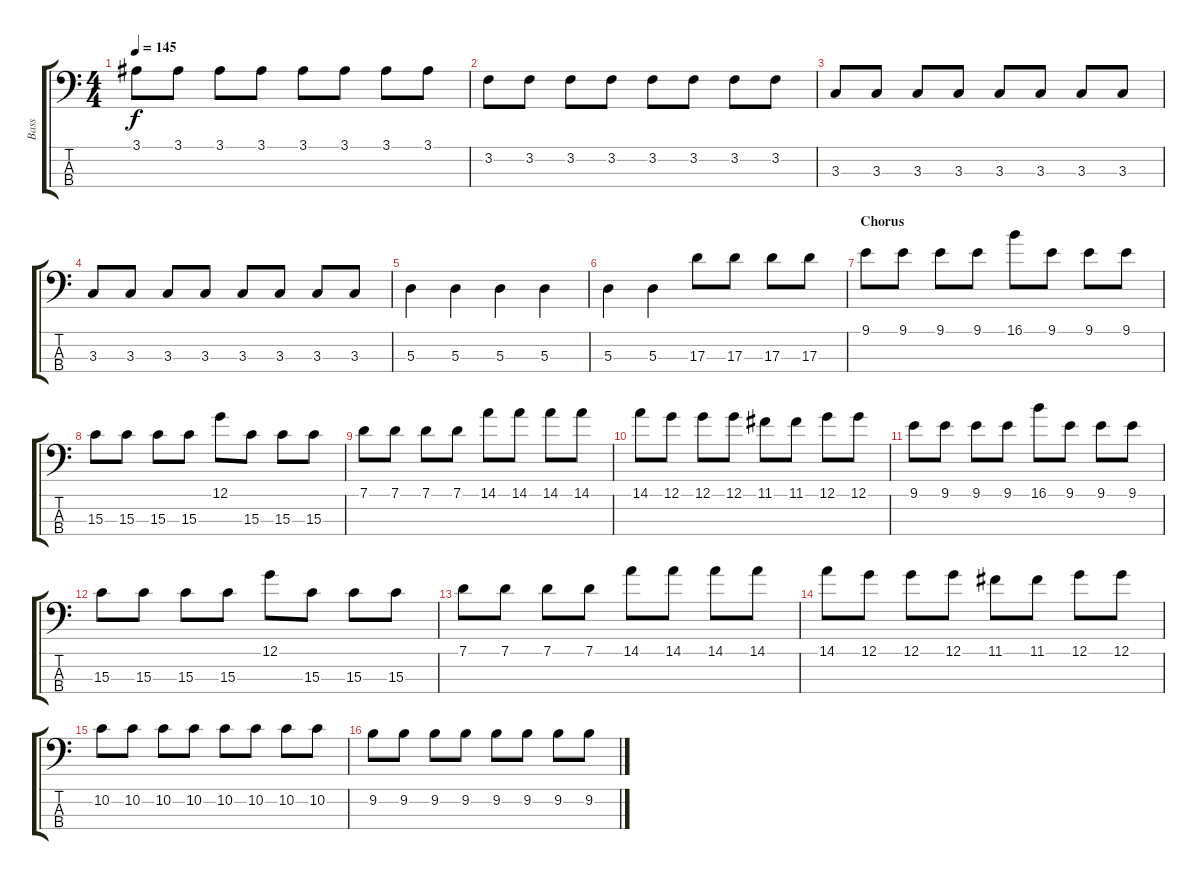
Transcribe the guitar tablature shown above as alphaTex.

\track ("Bass" "Bass") {instrument electricbassfinger}
\staff {score tabs}
\tuning (G2 D2 A1 E1) {hide}
\ts (4 4)
\tempo 145
\clef f4
\ks c
3.1.8{dy f} 3.1.8 3.1.8 3.1.8 3.1.8 3.1.8 3.1.8 3.1.8 |
3.2.8 3.2.8 3.2.8 3.2.8 3.2.8 3.2.8 3.2.8 3.2.8 |
3.3.8 3.3.8 3.3.8 3.3.8 3.3.8 3.3.8 3.3.8 3.3.8 |
3.3.8 3.3.8 3.3.8 3.3.8 3.3.8 3.3.8 3.3.8 3.3.8 |
5.3.4 5.3.4 5.3.4 5.3.4 |
5.3.4 5.3.4 17.3.8 17.3.8 17.3.8 17.3.8 |
\section ("" "Chorus")
9.1.8 9.1.8 9.1.8 9.1.8 16.1.8 9.1.8 9.1.8 9.1.8 |
15.3.8 15.3.8 15.3.8 15.3.8 12.1.8 15.3.8 15.3.8 15.3.8 |
7.1.8 7.1.8 7.1.8 7.1.8 14.1.8 14.1.8 14.1.8 14.1.8 |
14.1.8 12.1.8 12.1.8 12.1.8 11.1.8 11.1.8 12.1.8 12.1.8 |
9.1.8 9.1.8 9.1.8 9.1.8 16.1.8 9.1.8 9.1.8 9.1.8 |
15.3.8 15.3.8 15.3.8 15.3.8 12.1.8 15.3.8 15.3.8 15.3.8 |
7.1.8 7.1.8 7.1.8 7.1.8 14.1.8 14.1.8 14.1.8 14.1.8 |
14.1.8 12.1.8 12.1.8 12.1.8 11.1.8 11.1.8 12.1.8 12.1.8 |
10.2.8 10.2.8 10.2.8 10.2.8 10.2.8 10.2.8 10.2.8 10.2.8 |
9.2.8 9.2.8 9.2.8 9.2.8 9.2.8 9.2.8 9.2.8 9.2.8
